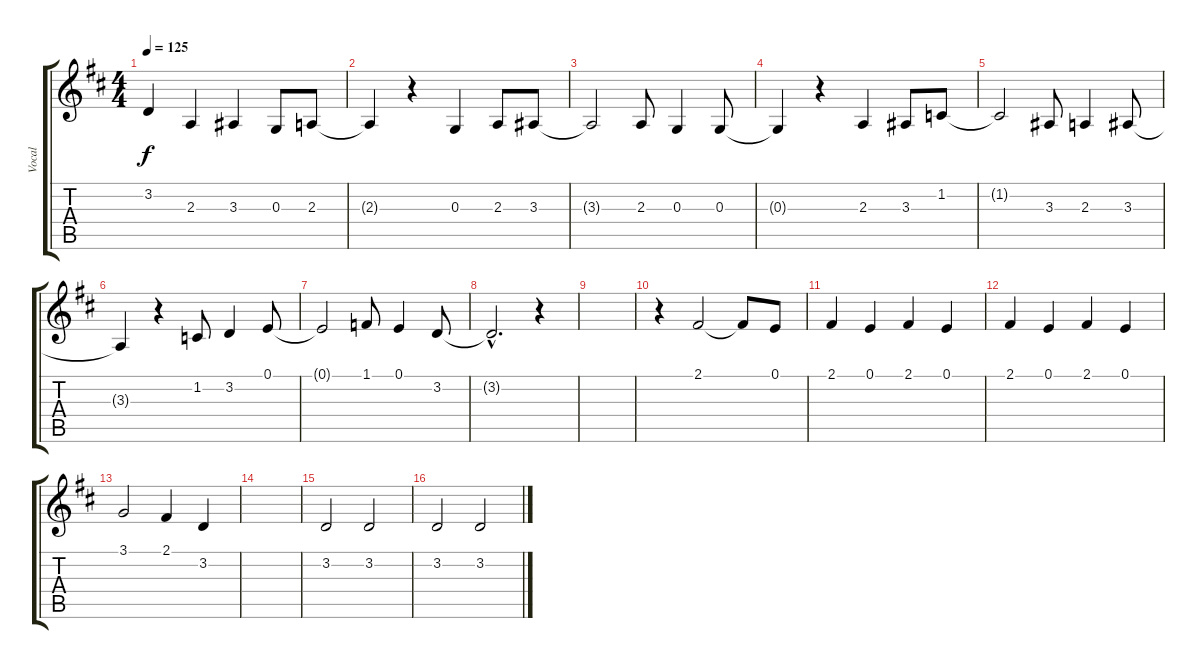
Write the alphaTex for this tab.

\track ("Vocal" "Vocal") {instrument englishhorn}
\staff {score tabs}
\tuning (E4 B3 G3 D3 A2 E2) {hide}
\ts (4 4)
\tempo 125
\clef g2
\ks d
3.2{t}.4{dy f} 2.3.4 3.3.4 0.3.8 2.3.8 |
2.3{t}.4 r.4 0.3.4 2.3.8 3.3.8 |
3.3{t}.2 2.3.8 0.3.4 0.3.8 |
0.3{t}.4 r.4 2.3.4 3.3.8 1.2.8 |
1.2{t}.2 3.3.8 2.3.4 3.3.8 |
3.3{t}.4 r.4 1.2.8 3.2.4 0.1.8 |
0.1{t}.2 1.1.8 0.1.4 3.2.8 |
3.2{hac t}.2{d} r.4 |
|
r.4 2.1.2 2.1{t}.8 0.1.8 |
2.1.4 0.1.4 2.1.4 0.1.4 |
2.1.4 0.1.4 2.1.4 0.1.4 |
3.1.2 2.1.4 3.2.4 |
|
3.2.2 3.2.2 |
3.2.2 3.2.2
